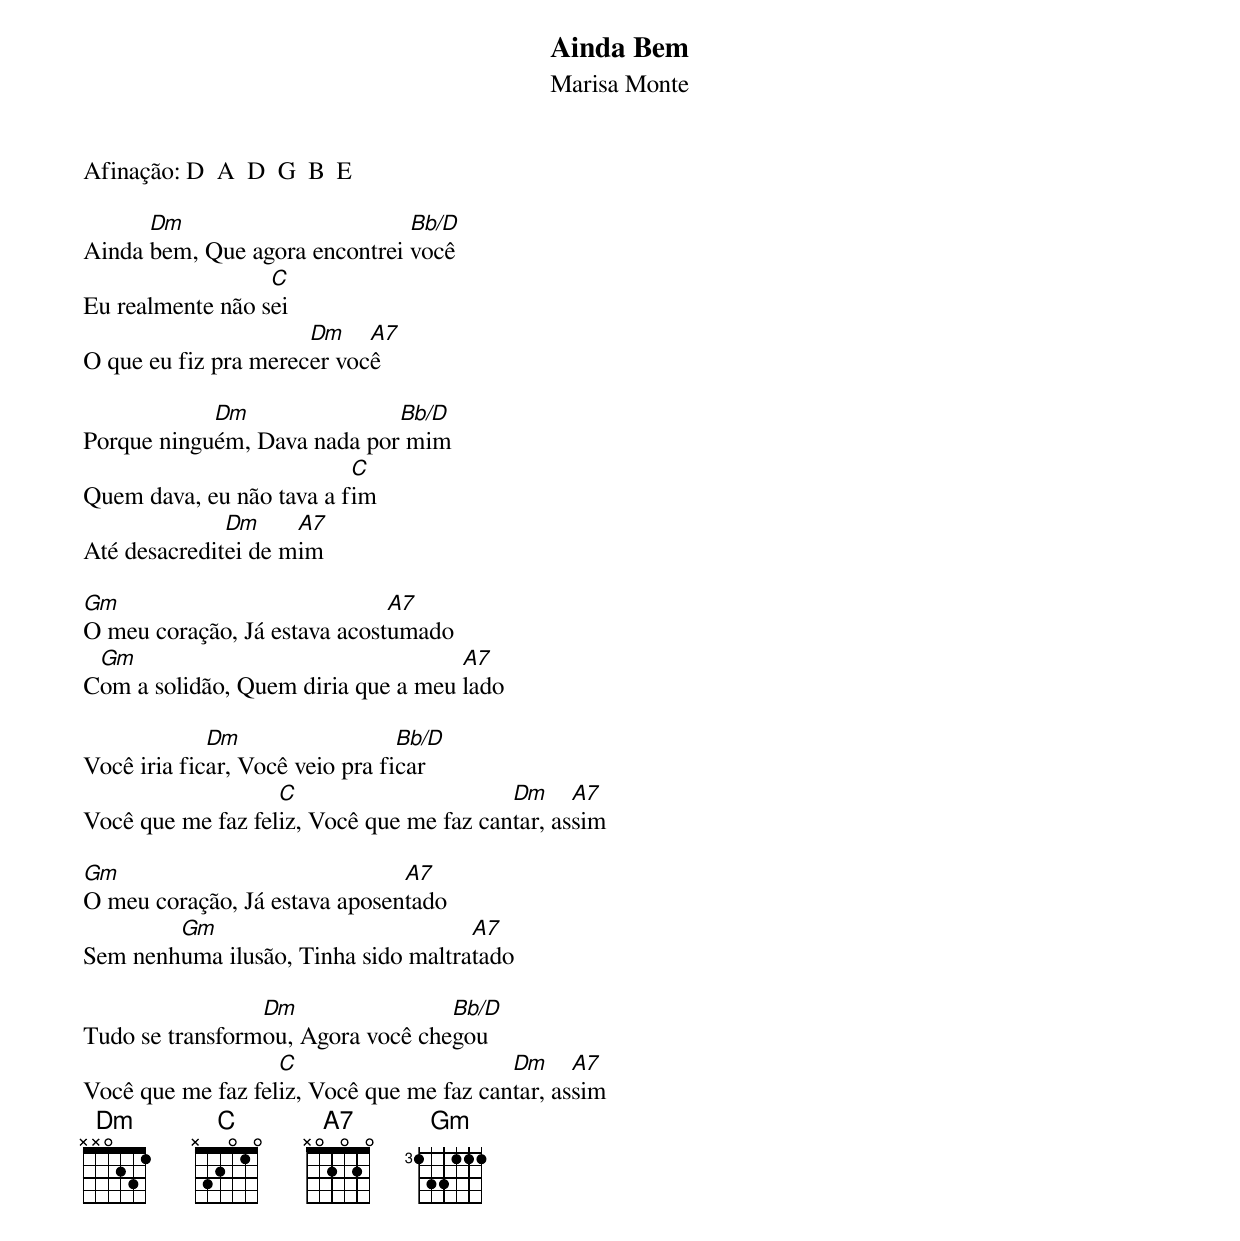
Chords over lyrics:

Ainda Bem
Marisa Monte


Afinação: D  A  D  G  B  E

      Dm                       Bb/D
Ainda bem, Que agora encontrei você
                  C
Eu realmente não sei
                      Dm    A7
O que eu fiz pra merecer você

            Dm               Bb/D
Porque ninguém, Dava nada por mim
                          C
Quem dava, eu não tava a fim
              Dm     A7
Até desacreditei de mim

Gm                            A7
O meu coração, Já estava acostumado
 Gm                                 A7
Com a solidão, Quem diria que a meu lado

             Dm                  Bb/D
Você iria ficar, Você veio pra ficar
                   C                      Dm     A7
Você que me faz feliz, Você que me faz cantar, assim

Gm                             A7
O meu coração, Já estava aposentado
        Gm                           A7
Sem nenhuma ilusão, Tinha sido maltratado

                 Dm                Bb/D
Tudo se transformou, Agora você chegou
                   C                      Dm     A7
Você que me faz feliz, Você que me faz cantar, assim
